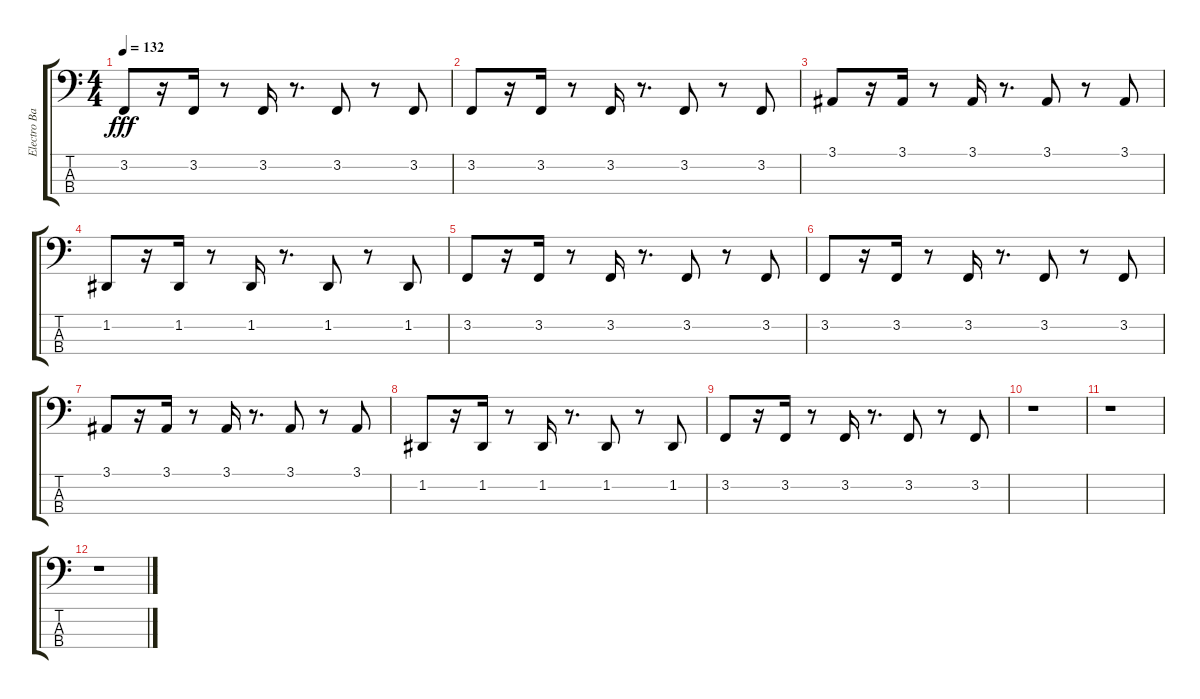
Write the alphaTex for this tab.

\track ("Electro Bass" "Electro Ba") {instrument lead8bassandlead}
\staff {score tabs}
\tuning (G2 D2 A1 E1) {hide}
\ts (4 4)
\tempo 132
\clef f4
\ks c
3.2.8{dy fff} r.16 3.2.16 r.8 3.2.16 r.8{d} 3.2.8 r.8 3.2.8 |
3.2.8 r.16 3.2.16 r.8 3.2.16 r.8{d} 3.2.8 r.8 3.2.8 |
3.1.8 r.16 3.1.16 r.8 3.1.16 r.8{d} 3.1.8 r.8 3.1.8 |
1.2.8 r.16 1.2.16 r.8 1.2.16 r.8{d} 1.2.8 r.8 1.2.8 |
3.2.8 r.16 3.2.16 r.8 3.2.16 r.8{d} 3.2.8 r.8 3.2.8 |
3.2.8 r.16 3.2.16 r.8 3.2.16 r.8{d} 3.2.8 r.8 3.2.8 |
3.1.8 r.16 3.1.16 r.8 3.1.16 r.8{d} 3.1.8 r.8 3.1.8 |
1.2.8 r.16 1.2.16 r.8 1.2.16 r.8{d} 1.2.8 r.8 1.2.8 |
3.2.8 r.16 3.2.16 r.8 3.2.16 r.8{d} 3.2.8 r.8 3.2.8 |
r.1 |
r.1 |
r.1
